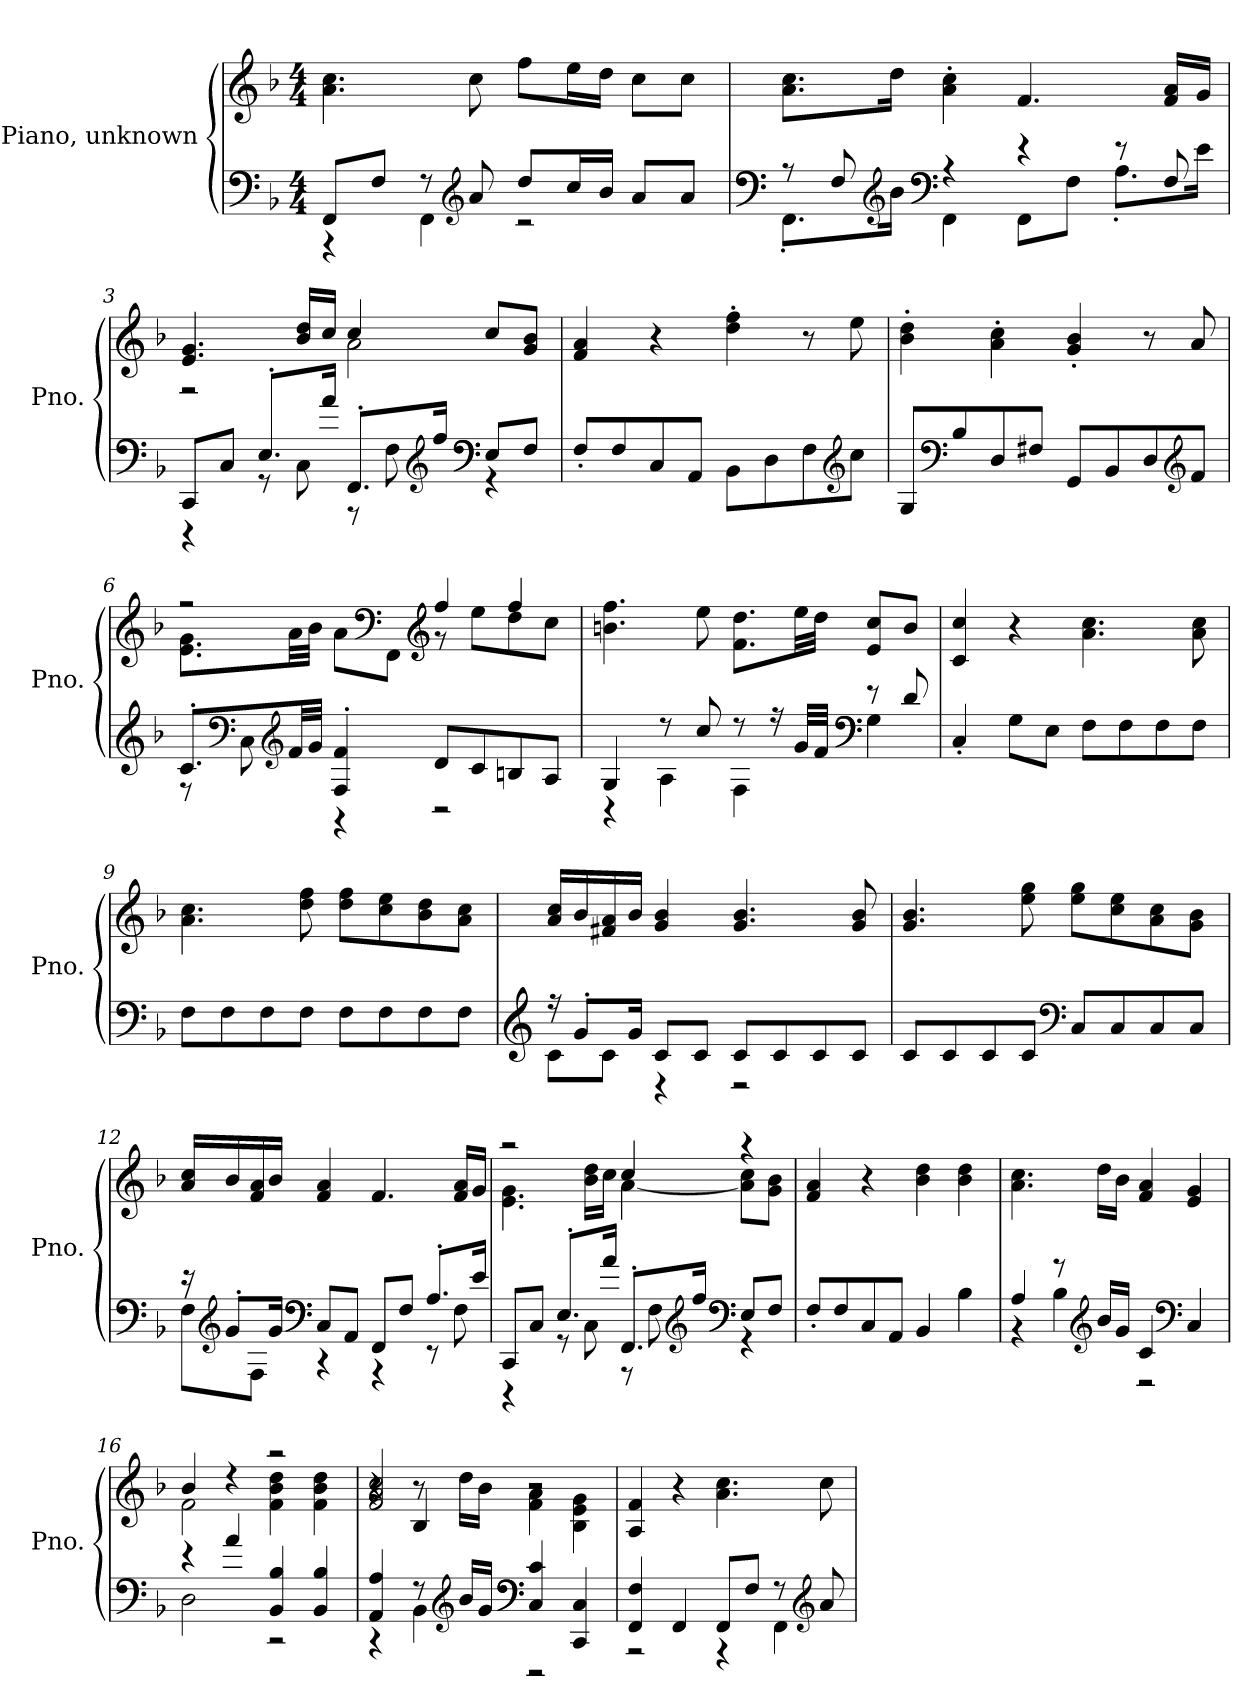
**kern	**kern
*part1	*part1
*staff2	*staff1
*I"Piano, unknown	*
*I'Pno.	*
*clefF4	*clefG2
*k[b-]	*k[b-]
*M4/4	*M4/4
*MM120	*MM120
=1	=1
*^	*
8FF/L	4r	4.a\ 4.cc\
8F/J	.	.
8r	4FF\	.
*clefG2	*	*
8a/	.	8cc\
8dd/L	2r	8ff\L
16cc/L	.	16ee\L
16b-/JJ	.	16dd\JJ
8a/L	.	8cc\L
8a/J	.	8cc\J
=2	=2	=2
*clefF4	*	*
8r	8.FF'\L	8.a\ 8.cc\L
8F/	.	.
*clefG2	*	*
.	16b-\Jk	16dd\Jk
*clefF4	*	*
4r	4FF\	4a\' 4cc\'
4r	8FF\L	4.f/
.	8F\J	.
8r	8.A'\L	.
8F/	.	16f/ 16a/LL
.	16e\Jk	16g/JJ
=3	=3	=3
*	*	*^
8CC/L	4r	4.e/ 4.g/	2r
8C/J	.	.	.
8.E'/L	8r	.	.
.	8C\	16b-/ 16dd/LL	.
16a/Jk	.	16cc/JJ	.
8.FF'/L	8r	4cc/	2a\
.	8F\	.	.
*clefG2	*	*	*
16ff/Jk	.	.	.
*clefF4	*	*	*
8E/L	4r	8cc/L	.
8F/J	.	8g/ 8b-/J	.
*v	*v	*	*
*	*v	*v
!!LO:LB:g=z
=4	=4
8F'/L	4f/ 4a/
8F/	.
8C/	4r
8AA/J	.
8BB-\L	4dd\' 4ff\'
8D\	.
8F\	8r
*clefG2	*
8cc\J	8ee\
=5	=5
8G/L	4b-\' 4dd\'
*clefF4	*
8B-/	.
8D/	4a\' 4cc\'
8F#X/J	.
8GG/L	4g/' 4b-/'
8BB-/	.
8D/	8r
*clefG2	*
8f/J	8a/
=6	=6
*^	*^
8.c'/L	8r	2r	8.e\ 8.g\L
*clefF4	*	*	*
.	8C\	.	.
*clefG2	*	*	*
32f/LL	.	.	32a\LL
32g/JJJ	.	.	32b-\JJJ
4F/' 4f/'	4r	.	8a\L
*	*	*clefF4	*
.	.	.	8FF\J
*	*	*clefG2	*
8d/L	2r	4ff/	8r
8c/	.	.	8ee\L
8Bn/	.	4ff/	8dd\
8A/J	.	.	8cc\J
*	*	*v	*v
!!LO:LB:g=z
=7	=7	=7
4G/	4r	4.bn\ 4.ff\
8r	4A\	.
8cc/	.	8ee\
8r	4F\	8.f\ 8.dd\L
16r	.	.
32g/LLL	.	32ee\LL
32f/JJJ	.	32dd\JJJ
*clefF4	*	*
8r	4G\	8e/ 8cc/L
8d/	.	8b/J
*v	*v	*
=8	=8
4C'/	4c/ 4cc/
8G\L	4r
8E\J	.
8F\L	4.a\ 4.cc\
8F\	.
8F\	.
8F\J	8a\ 8cc\
=9	=9
8F\L	4.a\ 4.cc\
8F\	.
8F\	.
8F\J	8dd\ 8ff\
8F\L	8dd\ 8ff\L
8F\	8cc\ 8ee\
8F\	8b-\ 8dd\
8F\J	8a\ 8cc\J
=10	=10
*clefG2	*
*^	*
16r	8c\L	16a/ 16cc/LL
8g'/L	.	16b-/
.	8c\J	16f#X/ 16a/
16g/Jk	.	16b-/JJ
8c/L	4r	4g/ 4b-/
8c/J	.	.
8c/L	2r	4.g/ 4.b-/
8c/	.	.
8c/	.	.
8c/J	.	8g/ 8b-/
*v	*v	*
!!LO:LB:g=z
=11	=11
8c/L	4.g/ 4.b-/
8c/	.
8c/	.
8c/J	8ee\ 8gg\
*clefF4	*
8C/L	8ee\ 8gg\L
8C/	8cc\ 8ee\
8C/	8a\ 8cc\
8C/J	8g\ 8b-\J
=12	=12
*^	*
16r	8F\L	16a/ 16cc/LL
*clefG2	*	*
8g'/L	.	16b-/
.	8F\J	16f/ 16a/
16g/Jk	.	16b-/JJ
*clefF4	*	*
8C/L	4r	4f/ 4a/
8AA/J	.	.
8FF/L	4r	4.f/
8F/J	.	.
8.A'/L	8r	.
.	8F\	16f/ 16a/LL
16e/Jk	.	16g/JJ
=13	=13	=13
*	*	*^
8CC/L	4r	2r	4.e\ 4.g\
8C/J	.	.	.
8.E'/L	8r	.	.
.	8C\	.	16b-\ 16dd\LL
16a/Jk	.	.	16cc\JJ
8.FF'/L	8r	4cc/	[4a\
.	8F\	.	.
*clefG2	*	*	*
16ff/Jk	.	.	.
*clefF4	*	*	*
8E/L	4r	4r	8a\] 8cc\L
8F/J	.	.	8g\ 8b-\J
*v	*v	*	*
*	*v	*v
!!LO:LB:g=z
=14	=14
8F'/L	4f/ 4a/
8F/	.
8C/	4r
8AA/J	.
4BB-/	4b-\ 4dd\
4B-\	4b-\ 4dd\
=15	=15
*^	*
4A/	4r	4.a\ 4.cc\
8r	4B-\	.
*clefG2	*	*
16b-/LL	.	16dd\LL
16g/JJ	.	16b-\JJ
4c/	2r	4f/ 4a/
*clefF4	*	*
4C/	.	4e/ 4g/
=16	=16	=16
*	*	*^
4r	2D\	4b-/	2f\
4a/	.	4r	.
4BB-/ 4B-/	2r	2r	4f\ 4b-\ 4dd\
4BB-/ 4B-/	.	.	4f\ 4b-\ 4dd\
=17	=17	=17	=17
*	*	*	*^
4AA/ 4A/	4r	2f/ 2a/ 2cc/	4r	4r
8r	4BB-\	.	8r	4B-/
*clefG2	*	*	*	*
16b-/LL	.	.	16dd\LL	.
16g/JJ	.	.	16b-\JJ	.
*clefF4	*	*	*	*
4C/ 4c/	2r	2r	4f\ 4a\	2r
4CC/ 4C/	.	.	4B-\ 4e\ 4g\	.
*	*	*v	*v	*v
=18	=18	=18
4FF/ 4F/	2r	4A/ 4f/
4FF/	.	4r
8FF/L	4r	4.a\ 4.cc\
8F/J	.	.
8r	4FF\	.
*clefG2	*	*
8a/	.	8cc\
*v	*v	*
=	=
*-	*-
